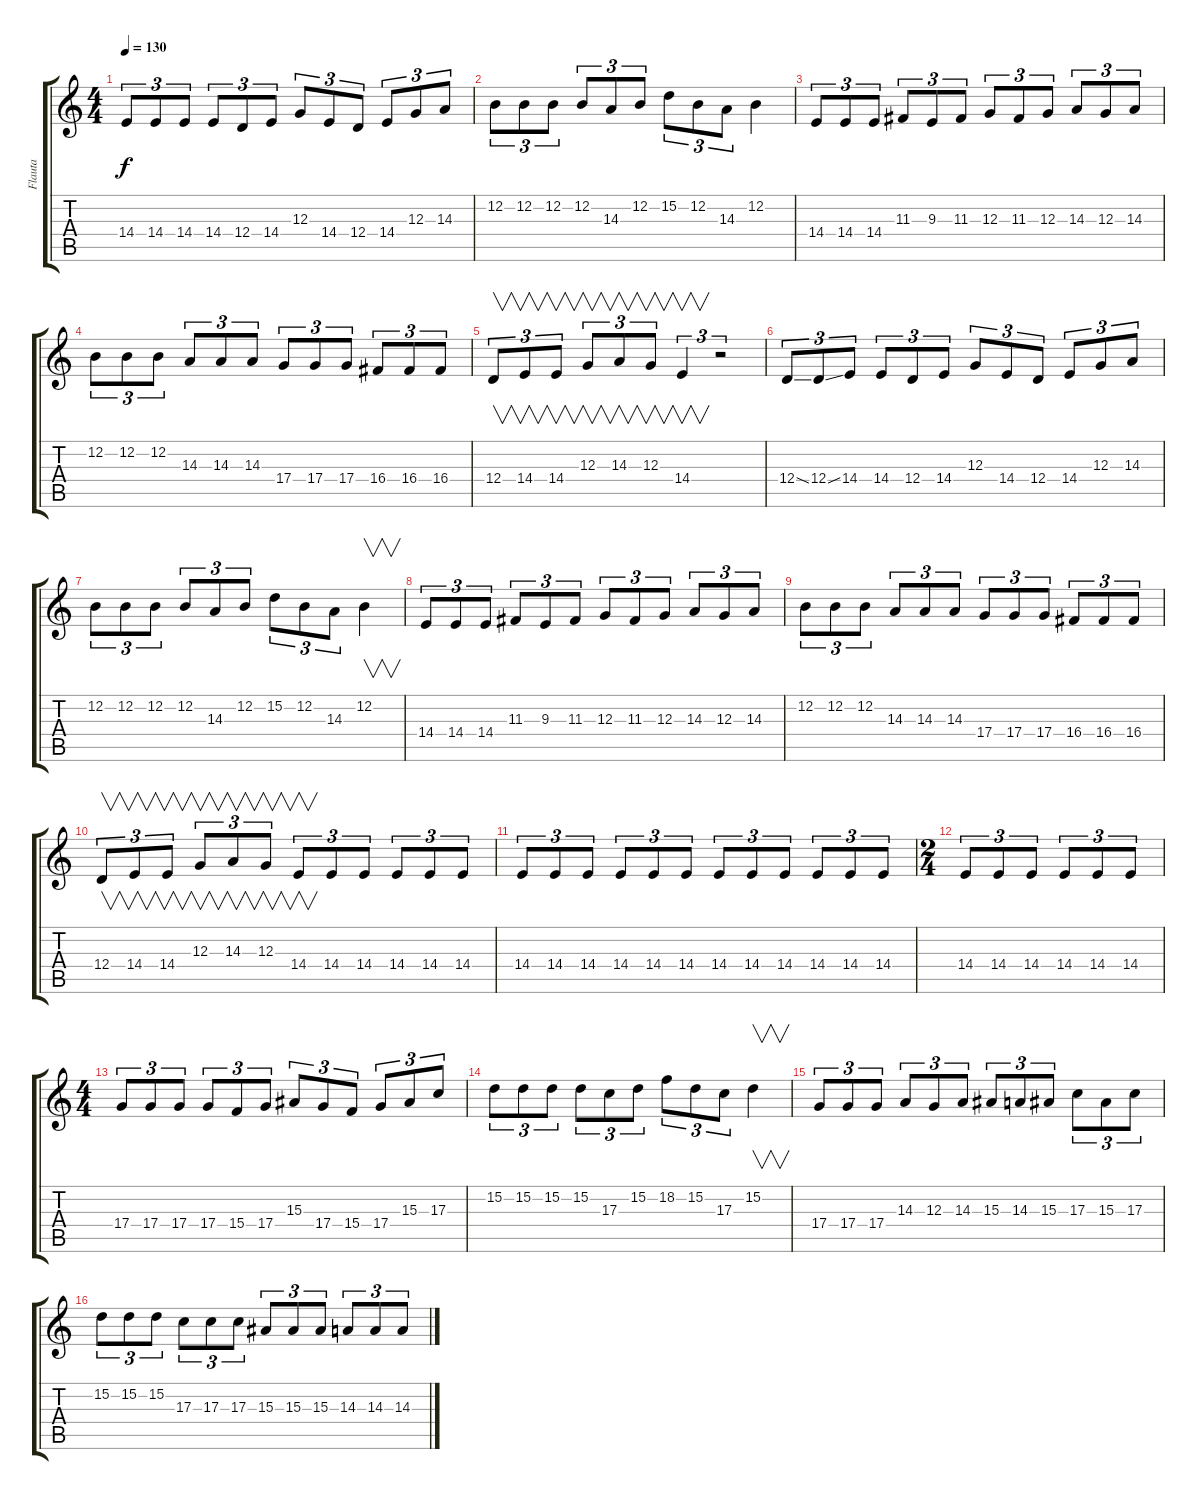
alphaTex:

\track ("Flauta" "Flauta") {instrument blownbottle}
\staff {score tabs}
\tuning (E4 B3 G3 D3 A2 E2) {hide}
\ts (4 4)
\tempo 130
\clef g2
\ks c
14.4.8{tu (3 2) dy f} 14.4.8{tu (3 2)} 14.4.8{tu (3 2)} 14.4.8{tu (3 2)} 12.4.8{tu (3 2)} 14.4.8{tu (3 2)} 12.3.8{tu (3 2)} 14.4.8{tu (3 2)} 12.4.8{tu (3 2)} 14.4.8{tu (3 2)} 12.3.8{tu (3 2)} 14.3.8{tu (3 2)} |
12.2.8{tu (3 2)} 12.2.8{tu (3 2)} 12.2.8{tu (3 2)} 12.2.8{tu (3 2)} 14.3.8{tu (3 2)} 12.2.8{tu (3 2)} 15.2.8{tu (3 2)} 12.2.8{tu (3 2)} 14.3.8{tu (3 2)} 12.2.4 |
14.4.8{tu (3 2)} 14.4.8{tu (3 2)} 14.4.8{tu (3 2)} 11.3.8{tu (3 2)} 9.3.8{tu (3 2)} 11.3.8{tu (3 2)} 12.3.8{tu (3 2)} 11.3.8{tu (3 2)} 12.3.8{tu (3 2)} 14.3.8{tu (3 2)} 12.3.8{tu (3 2)} 14.3.8{tu (3 2)} |
12.2.8{tu (3 2)} 12.2.8{tu (3 2)} 12.2.8{tu (3 2)} 14.3.8{tu (3 2)} 14.3.8{tu (3 2)} 14.3.8{tu (3 2)} 17.4.8{tu (3 2)} 17.4.8{tu (3 2)} 17.4.8{tu (3 2)} 16.4.8{tu (3 2)} 16.4.8{tu (3 2)} 16.4.8{tu (3 2)} |
12.4.8{v tu (3 2)} 14.4.8{v tu (3 2)} 14.4.8{v tu (3 2)} 12.3.8{v tu (3 2)} 14.3.8{v tu (3 2)} 12.3.8{v tu (3 2)} 14.4.4{v tu (3 2)} r.2{tu (3 2) volume 16 instrument lead4chiff} |
12.4{ss}.8{tu (3 2)} 12.4{ss}.8{tu (3 2)} 14.4.8{tu (3 2)} 14.4.8{tu (3 2)} 12.4.8{tu (3 2)} 14.4.8{tu (3 2)} 12.3.8{tu (3 2)} 14.4.8{tu (3 2)} 12.4.8{tu (3 2)} 14.4.8{tu (3 2)} 12.3.8{tu (3 2)} 14.3.8{tu (3 2)} |
12.2.8{tu (3 2)} 12.2.8{tu (3 2)} 12.2.8{tu (3 2)} 12.2.8{tu (3 2)} 14.3.8{tu (3 2)} 12.2.8{tu (3 2)} 15.2.8{tu (3 2)} 12.2.8{tu (3 2)} 14.3.8{tu (3 2)} 12.2.4{v} |
14.4.8{tu (3 2)} 14.4.8{tu (3 2)} 14.4.8{tu (3 2)} 11.3.8{tu (3 2)} 9.3.8{tu (3 2)} 11.3.8{tu (3 2)} 12.3.8{tu (3 2)} 11.3.8{tu (3 2)} 12.3.8{tu (3 2)} 14.3.8{tu (3 2)} 12.3.8{tu (3 2)} 14.3.8{tu (3 2)} |
12.2.8{tu (3 2)} 12.2.8{tu (3 2)} 12.2.8{tu (3 2)} 14.3.8{tu (3 2)} 14.3.8{tu (3 2)} 14.3.8{tu (3 2)} 17.4.8{tu (3 2)} 17.4.8{tu (3 2)} 17.4.8{tu (3 2)} 16.4.8{tu (3 2)} 16.4.8{tu (3 2)} 16.4.8{tu (3 2)} |
12.4.8{v tu (3 2)} 14.4.8{v tu (3 2)} 14.4.8{v tu (3 2)} 12.3.8{v tu (3 2)} 14.3.8{v tu (3 2)} 12.3.8{v tu (3 2)} 14.4.8{v tu (3 2)} 14.4.8{tu (3 2)} 14.4.8{tu (3 2)} 14.4.8{tu (3 2)} 14.4.8{tu (3 2)} 14.4.8{tu (3 2)} |
14.4.8{tu (3 2)} 14.4.8{tu (3 2)} 14.4.8{tu (3 2)} 14.4.8{tu (3 2)} 14.4.8{tu (3 2)} 14.4.8{tu (3 2)} 14.4.8{tu (3 2)} 14.4.8{tu (3 2)} 14.4.8{tu (3 2)} 14.4.8{tu (3 2)} 14.4.8{tu (3 2)} 14.4.8{tu (3 2)} |
\ts (2 4)
14.4.8{tu (3 2)} 14.4.8{tu (3 2)} 14.4.8{tu (3 2)} 14.4.8{tu (3 2)} 14.4.8{tu (3 2)} 14.4.8{tu (3 2)} |
\ts (4 4)
17.4.8{tu (3 2) volume 13 instrument blownbottle} 17.4.8{tu (3 2)} 17.4.8{tu (3 2)} 17.4.8{tu (3 2)} 15.4.8{tu (3 2)} 17.4.8{tu (3 2)} 15.3.8{tu (3 2)} 17.4.8{tu (3 2)} 15.4.8{tu (3 2)} 17.4.8{tu (3 2)} 15.3.8{tu (3 2)} 17.3.8{tu (3 2)} |
15.2.8{tu (3 2)} 15.2.8{tu (3 2)} 15.2.8{tu (3 2)} 15.2.8{tu (3 2)} 17.3.8{tu (3 2)} 15.2.8{tu (3 2)} 18.2.8{tu (3 2)} 15.2.8{tu (3 2)} 17.3.8{tu (3 2)} 15.2.4{v} |
17.4.8{tu (3 2)} 17.4.8{tu (3 2)} 17.4.8{tu (3 2)} 14.3.8{tu (3 2)} 12.3.8{tu (3 2)} 14.3.8{tu (3 2)} 15.3.8{tu (3 2)} 14.3.8{tu (3 2)} 15.3.8{tu (3 2)} 17.3.8{tu (3 2)} 15.3.8{tu (3 2)} 17.3.8{tu (3 2)} |
15.2.8{tu (3 2)} 15.2.8{tu (3 2)} 15.2.8{tu (3 2)} 17.3.8{tu (3 2)} 17.3.8{tu (3 2)} 17.3.8{tu (3 2)} 15.3.8{tu (3 2)} 15.3.8{tu (3 2)} 15.3.8{tu (3 2)} 14.3.8{tu (3 2)} 14.3.8{tu (3 2)} 14.3.8{tu (3 2)}
